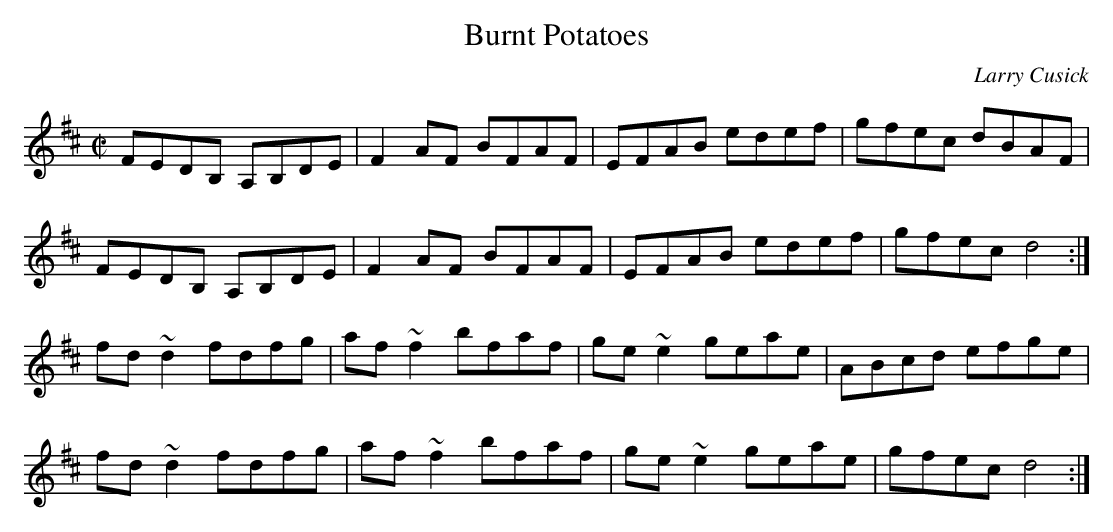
X:1
T: Burnt Potatoes
C: Larry Cusick
M: C|
K: D
FEDB, A,B,DE | F2AF BFAF | EFAB edef | gfec dBAF |
FEDB, A,B,DE | F2AF BFAF | EFAB edef | gfec d4 :|
fd~d2 fdfg | af~f2 bfaf | ge~e2 geae | ABcd efge |
fd~d2 fdfg | af~f2 bfaf | ge~e2 geae | gfec d4 :|
